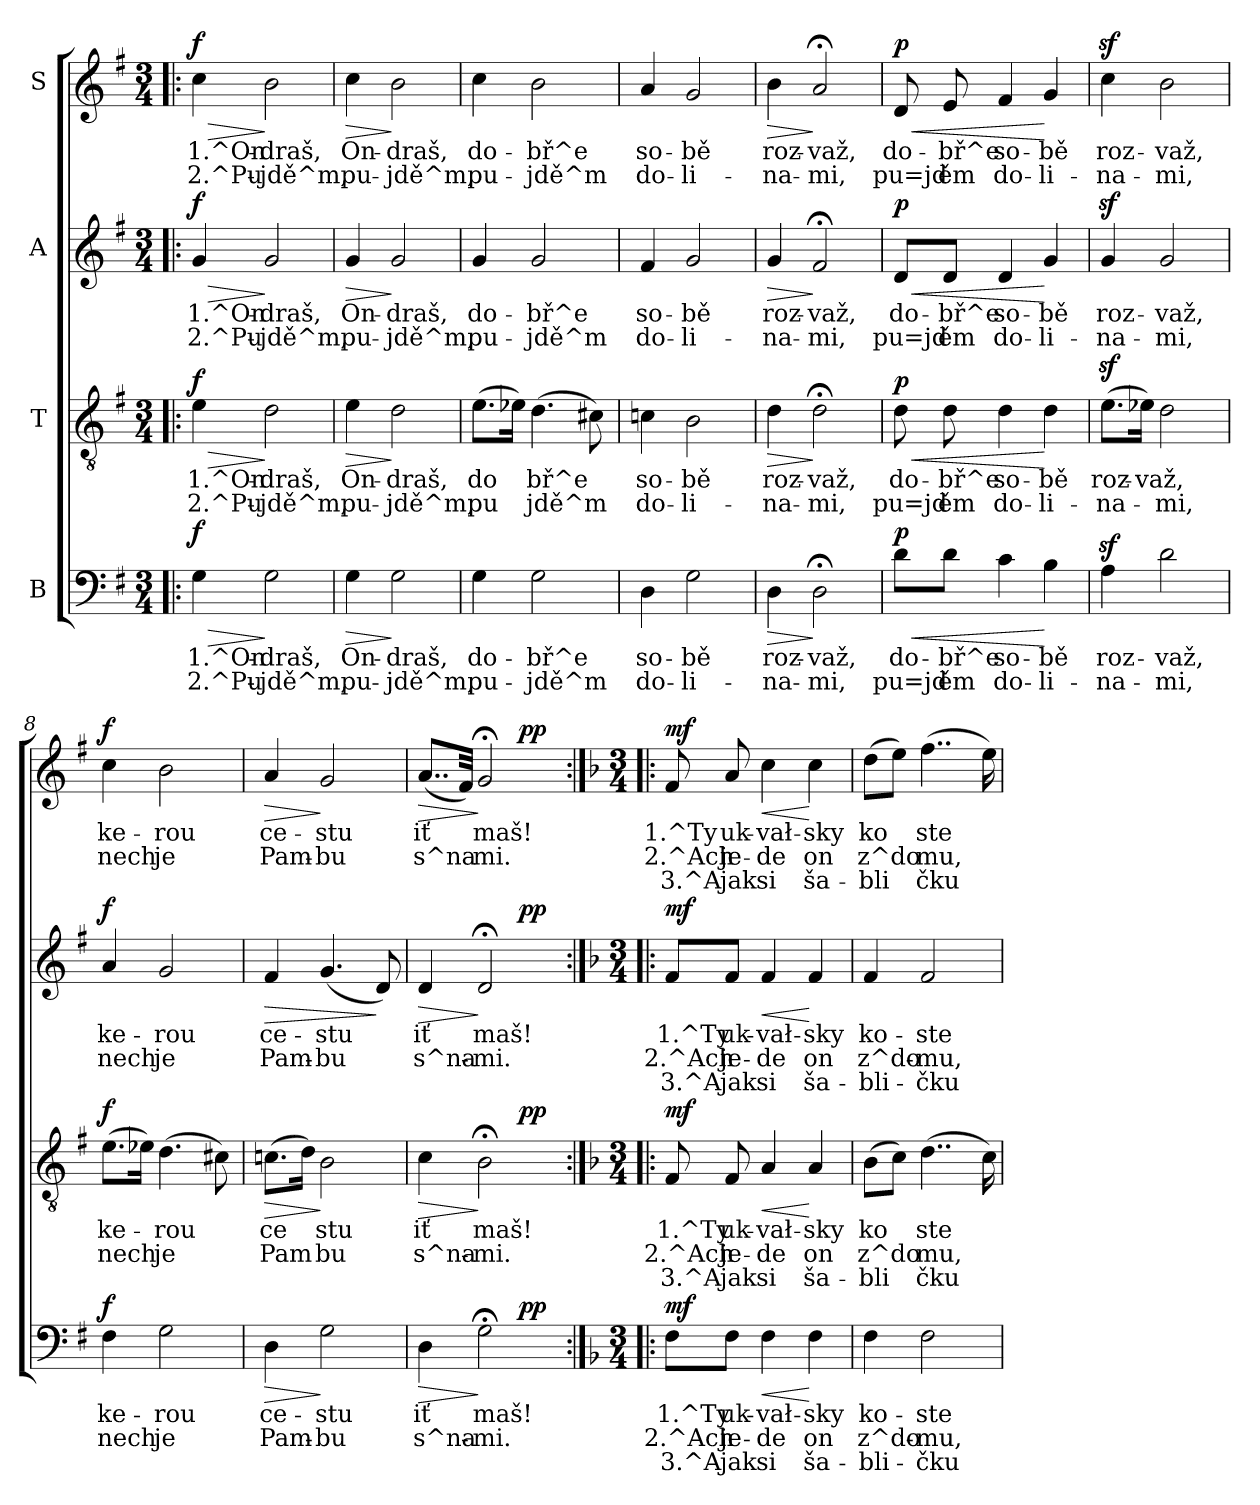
**kern	**text	**text	**text	**dynam	**kern	**text	**text	**text	**dynam	**kern	**text	**text	**text	**dynam	**kern	**text	**text	**text	**dynam
*part4	*part4	*part4	*part4	*part4	*part3	*part3	*part3	*part3	*part3	*part2	*part2	*part2	*part2	*part2	*part1	*part1	*part1	*part1	*part1
*staff4	*staff4	*staff4	*staff4	*staff4	*staff3	*staff3	*staff3	*staff3	*staff3	*staff2	*staff2	*staff2	*staff2	*staff2	*staff1	*staff1	*staff1	*staff1	*staff1
*I"B	*	*	*	*	*I"T	*	*	*	*	*I"A	*	*	*	*	*I"S	*	*	*	*
!!LO:PB:g=z
*stria5	*	*	*	*	*stria5	*	*	*	*	*stria5	*	*	*	*	*stria5	*	*	*	*
*clefF4	*	*	*	*	*clefGv2	*	*	*	*	*clefG2	*	*	*	*	*clefG2	*	*	*	*
*k[f#]	*	*	*	*	*k[f#]	*	*	*	*	*k[f#]	*	*	*	*	*k[f#]	*	*	*	*
*G:	*	*	*	*	*G:	*	*	*	*	*G:	*	*	*	*	*G:	*	*	*	*
*M3/4	*	*	*	*	*M3/4	*	*	*	*	*M3/4	*	*	*	*	*M3/4	*	*	*	*
=1!|:	=1!|:	=1!|:	=1!|:	=1!|:	=1!|:	=1!|:	=1!|:	=1!|:	=1!|:	=1!|:	=1!|:	=1!|:	=1!|:	=1!|:	=1!|:	=1!|:	=1!|:	=1!|:	=1!|:
!	!LO:LY:b:rj	!LO:LY:b:rj	!	!LO:HP:b	!	!LO:LY:b:rj	!LO:LY:b:rj	!	!LO:HP:b	!	!LO:LY:b:rj	!LO:LY:b:rj	!	!LO:HP:b	!	!LO:LY:b:rj	!LO:LY:b:rj	!	!LO:HP:b
!	!	!	!	!LO:DY:n=1:a	!	!	!	!	!LO:DY:n=1:a	!	!	!	!	!LO:DY:n=1:a	!	!	!	!	!LO:DY:n=1:a
4G\	1.^On-	-2.^Pu-	.	> f	4e\	1.^On-	-2.^Pu-	.	> f	4g/	1.^On-	-2.^Pu-	.	> f	4cc\	1.^On-	-2.^Pu-	.	> f
!	!LO:LY:b:rj	!LO:LY:b:rj	!	!	!	!LO:LY:b:rj	!LO:LY:b:rj	!	!	!	!LO:LY:b:rj	!LO:LY:b:rj	!	!	!	!LO:LY:b:rj	!LO:LY:b:rj	!	!
2G\	-draš,	jdě^m,	.	]	2d\	-draš,	jdě^m,	.	]	2g/	-draš,	jdě^m,	.	]	2b\	-draš,	jdě^m,	.	]
=2	=2	=2	=2	=2	=2	=2	=2	=2	=2	=2	=2	=2	=2	=2	=2	=2	=2	=2	=2
!	!LO:LY:b:rj	!LO:LY:b:rj	!	!LO:HP:b	!	!LO:LY:b:rj	!LO:LY:b:rj	!	!LO:HP:b	!	!LO:LY:b:rj	!LO:LY:b:rj	!	!LO:HP:b	!	!LO:LY:b:rj	!LO:LY:b:rj	!	!LO:HP:b
4G\	On-	-pu-	.	>	4e\	On-	-pu-	.	>	4g/	On-	-pu-	.	>	4cc\	On-	-pu-	.	>
!	!LO:LY:b:rj	!LO:LY:b:rj	!	!	!	!LO:LY:b:rj	!LO:LY:b:rj	!	!	!	!LO:LY:b:rj	!LO:LY:b:rj	!	!	!	!LO:LY:b:rj	!LO:LY:b:rj	!	!
2G\	-draš,	jdě^m,	.	]	2d\	-draš,	jdě^m,	.	]	2g/	-draš,	jdě^m,	.	]	2b\	-draš,	jdě^m,	.	]
=3	=3	=3	=3	=3	=3	=3	=3	=3	=3	=3	=3	=3	=3	=3	=3	=3	=3	=3	=3
!	!LO:LY:b:rj	!LO:LY:b:rj	!	!	!	!LO:LY:b:rj	!LO:LY:b:rj	!	!	!	!LO:LY:b:rj	!LO:LY:b:rj	!	!	!	!LO:LY:b:rj	!LO:LY:b:rj	!	!
4G\	do-	-pu-	.	.	(>8.e\L	do-	-pu-	.	.	4g/	do-	-pu-	.	.	4cc\	do-	-pu-	.	.
!	!	!	!	!	!	!LO:LY:b:rj	!LO:LY:b:rj	!	!	!	!	!	!	!	!	!	!	!	!
.	.	.	.	.	16e-X\J)	--	-	.	.	.	.	.	.	.	.	.	.	.	.
!	!LO:LY:b:rj	!LO:LY:b:rj	!	!	!	!LO:LY:b:rj	!LO:LY:b:rj	!	!	!	!LO:LY:b:rj	!LO:LY:b:rj	!	!	!	!LO:LY:b:rj	!LO:LY:b:rj	!	!
2G\	-bř^e	jdě^m	.	.	(>4.d\	bř^e	jdě^m	.	.	2g/	-bř^e	jdě^m	.	.	2b\	-bř^e	jdě^m	.	.
!	!	!	!	!	!	!LO:LY:b:rj	!LO:LY:b:rj	!	!	!	!	!	!	!	!	!	!	!	!
.	.	.	.	.	8c#X\)	.	.	.	.	.	.	.	.	.	.	.	.	.	.
=4	=4	=4	=4	=4	=4	=4	=4	=4	=4	=4	=4	=4	=4	=4	=4	=4	=4	=4	=4
!	!LO:LY:b:rj	!LO:LY:b:rj	!	!	!	!LO:LY:b:rj	!LO:LY:b:rj	!	!	!	!LO:LY:b:rj	!LO:LY:b:rj	!	!	!	!LO:LY:b:rj	!LO:LY:b:rj	!	!
4D\	so-	-do-	.	.	4cn\	so-	-do-	.	.	4f#/	so-	-do-	.	.	4a/	so-	-do-	.	.
!	!LO:LY:b:rj	!LO:LY:b:rj	!	!	!	!LO:LY:b:rj	!LO:LY:b:rj	!	!	!	!LO:LY:b:rj	!LO:LY:b:rj	!	!	!	!LO:LY:b:rj	!LO:LY:b:rj	!	!
2G\	-bě	li-	.	.	2B\	-bě	li-	.	.	2g/	-bě	li-	.	.	2g/	-bě	li-	.	.
=5	=5	=5	=5	=5	=5	=5	=5	=5	=5	=5	=5	=5	=5	=5	=5	=5	=5	=5	=5
!	!LO:LY:b:rj	!LO:LY:b:rj	!	!LO:HP:b	!	!LO:LY:b:rj	!LO:LY:b:rj	!	!LO:HP:b	!	!LO:LY:b:rj	!LO:LY:b:rj	!	!LO:HP:b	!	!LO:LY:b:rj	!LO:LY:b:rj	!	!LO:HP:b
4D\	-roz-	-na-	.	>	4d\	-roz-	-na-	.	>	4g/	-roz-	-na-	.	>	4b\	-roz-	-na-	.	>
!	!LO:LY:b:rj	!LO:LY:b:rj	!	!	!	!LO:LY:b:rj	!LO:LY:b:rj	!	!	!	!LO:LY:b:rj	!LO:LY:b:rj	!	!	!	!LO:LY:b:rj	!LO:LY:b:rj	!	!
2D;<\	-važ,	mi,	.	]	2d;<\	-važ,	mi,	.	]	2f#;</	-važ,	mi,	.	]	2a;</	-važ,	mi,	.	]
!!LO:LB:g=z
=6	=6	=6	=6	=6	=6	=6	=6	=6	=6	=6	=6	=6	=6	=6	=6	=6	=6	=6	=6
!	!LO:LY:b:rj	!LO:LY:b:rj	!	!LO:HP:b	!	!LO:LY:b:rj	!LO:LY:b:rj	!	!LO:HP:b	!	!LO:LY:b:rj	!LO:LY:b:rj	!	!LO:HP:b	!	!LO:LY:b:rj	!LO:LY:b:rj	!	!LO:HP:b
!	!	!	!	!LO:DY:n=1:a	!	!	!	!	!LO:DY:n=1:a	!	!	!	!	!LO:DY:n=1:a	!	!	!	!	!LO:DY:n=1:a
8d\L	do-	-pu=jd	.	< p	8d\	do-	-pu=jd	.	< p	8d/L	do-	-pu=jd	.	< p	8d/	do-	-pu=jd	.	< p
!	!LO:LY:b:rj	!LO:LY:b:rj	!	!	!	!LO:LY:b:rj	!LO:LY:b:rj	!	!	!	!LO:LY:b:rj	!LO:LY:b:rj	!	!	!	!LO:LY:b:rj	!LO:LY:b:rj	!	!
8d\J	bř^e	ěm	.	.	8d\	bř^e	ěm	.	.	8d/J	bř^e	ěm	.	.	8e/	bř^e	ěm	.	.
!	!LO:LY:b:rj	!LO:LY:b:rj	!	!	!	!LO:LY:b:rj	!LO:LY:b:rj	!	!	!	!LO:LY:b:rj	!LO:LY:b:rj	!	!	!	!LO:LY:b:rj	!LO:LY:b:rj	!	!
4c\	so-	-do-	.	.	4d\	so-	-do-	.	.	4d/	so-	-do-	.	.	4f#/	so-	-do-	.	.
!	!LO:LY:b:rj	!LO:LY:b:rj	!	!	!	!LO:LY:b:rj	!LO:LY:b:rj	!	!	!	!LO:LY:b:rj	!LO:LY:b:rj	!	!	!	!LO:LY:b:rj	!LO:LY:b:rj	!	!
4B\	-bě	li-	.	[	4d\	-bě	li-	.	[	4g/	-bě	li-	.	[	4g/	-bě	li-	.	[
=7	=7	=7	=7	=7	=7	=7	=7	=7	=7	=7	=7	=7	=7	=7	=7	=7	=7	=7	=7
!	!LO:LY:b:rj	!LO:LY:b:rj	!	!	!	!LO:LY:b:rj	!LO:LY:b:rj	!	!	!	!LO:LY:b:rj	!LO:LY:b:rj	!	!	!	!LO:LY:b:rj	!LO:LY:b:rj	!	!
4Az>\	-roz-	-na-	.	.	(>8.ez>\L	-roz-	-na-	.	.	4gz>/	-roz-	-na-	.	.	4ccz>\	-roz-	-na-	.	.
!	!	!	!	!	!	!LO:LY:b:rj	!LO:LY:b:rj	!	!	!	!	!	!	!	!	!	!	!	!
.	.	.	.	.	16e-X\J)	-važ,	.	.	.	.	.	.	.	.	.	.	.	.	.
!	!LO:LY:b:rj	!LO:LY:b:rj	!	!	!	!LO:LY:b:rj	!LO:LY:b:rj	!	!	!	!LO:LY:b:rj	!LO:LY:b:rj	!	!	!	!LO:LY:b:rj	!LO:LY:b:rj	!	!
2d\	-važ,	mi,	.	.	2d\	.	mi,	.	.	2g/	-važ,	mi,	.	.	2b\	-važ,	mi,	.	.
=8	=8	=8	=8	=8	=8	=8	=8	=8	=8	=8	=8	=8	=8	=8	=8	=8	=8	=8	=8
!	!LO:LY:b:rj	!LO:LY:b:rj	!	!LO:DY:a	!	!LO:LY:b:rj	!LO:LY:b:rj	!	!LO:DY:a	!	!LO:LY:b:rj	!LO:LY:b:rj	!	!LO:DY:a	!	!LO:LY:b:rj	!LO:LY:b:rj	!	!LO:DY:a
4F#\	ke-	-nech	.	f	(>8.e\L	ke-	-nech	.	f	4a/	ke-	-nech	.	f	4cc\	ke-	-nech	.	f
!	!	!	!	!	!	!LO:LY:b:rj	!LO:LY:b:rj	!	!	!	!	!	!	!	!	!	!	!	!
.	.	.	.	.	16e-X\J)	.	.	.	.	.	.	.	.	.	.	.	.	.	.
!	!LO:LY:b:rj	!LO:LY:b:rj	!	!	!	!LO:LY:b:rj	!LO:LY:b:rj	!	!	!	!LO:LY:b:rj	!LO:LY:b:rj	!	!	!	!LO:LY:b:rj	!LO:LY:b:rj	!	!
2G\	rou	je	.	.	(>4.d\	rou	je	.	.	2g/	rou	je	.	.	2b\	rou	je	.	.
!	!	!	!	!	!	!LO:LY:b:rj	!LO:LY:b:rj	!	!	!	!	!	!	!	!	!	!	!	!
.	.	.	.	.	8c#X\)	.	.	.	.	.	.	.	.	.	.	.	.	.	.
=9	=9	=9	=9	=9	=9	=9	=9	=9	=9	=9	=9	=9	=9	=9	=9	=9	=9	=9	=9
!	!LO:LY:b:rj	!LO:LY:b:rj	!	!LO:HP:b	!	!LO:LY:b:rj	!LO:LY:b:rj	!	!LO:HP:b	!	!LO:LY:b:rj	!LO:LY:b:rj	!	!LO:HP:b	!	!LO:LY:b:rj	!LO:LY:b:rj	!	!LO:HP:b
4D\	ce-	-Pam-	.	>	(>8.cn\L	ce-	-Pam-	.	>	4f#/	ce-	-Pam-	.	>	4a/	ce-	-Pam-	.	>
!	!	!	!	!	!	!LO:LY:b:rj	!LO:LY:b:rj	!	!	!	!	!	!	!	!	!	!	!	!
.	.	.	.	.	16d\J)	--	-	.	.	.	.	.	.	.	.	.	.	.	.
!	!LO:LY:b:rj	!LO:LY:b:rj	!	!	!	!LO:LY:b:rj	!LO:LY:b:rj	!	!	!	!LO:LY:b:rj	!LO:LY:b:rj	!	!	!	!LO:LY:b:rj	!LO:LY:b:rj	!	!
2G\	-stu	bu	.	]	2B\	stu	bu	.	]	(<4.g/	-stu	bu	.	.	2g/	-stu	bu	.	]
!	!	!	!	!	!	!	!	!	!	!	!LO:LY:b:rj	!LO:LY:b:rj	!	!	!	!	!	!	!
.	.	.	.	.	.	.	.	.	.	8d/)	.	.	.	]	.	.	.	.	.
=10	=10	=10	=10	=10	=10	=10	=10	=10	=10	=10	=10	=10	=10	=10	=10	=10	=10	=10	=10
!	!	!	!	!	!	!	!	!	!	!	!	!	!	!	!LO:TX:a:i:t=rit.	!	!	!	!
!	!	!	!	!	!	!	!	!	!	!LO:TX:a:i:t=rit.	!	!	!	!	!	!	!	!	!
!	!	!	!	!	!LO:TX:a:i:t=rit.	!	!	!	!	!	!	!	!	!	!	!	!	!	!
!LO:TX:a:i:t=rit.	!	!	!	!	!	!	!	!	!	!	!	!	!	!	!	!	!	!	!
!	!LO:LY:b:rj	!LO:LY:b:rj	!	!LO:HP:b	!	!LO:LY:b:rj	!LO:LY:b:rj	!	!LO:HP:b	!	!LO:LY:b:rj	!LO:LY:b:rj	!	!LO:HP:b	!	!LO:LY:b:rj	!LO:LY:b:rj	!	!LO:HP:b
*^	*	*	*	*	*^	*	*	*	*	*^	*	*	*	*	*^	*	*	*	*
4D\	4...ryy	iť	s^na-	.	>	4c\	4...ryy	iť	s^na-	.	>	4d/	4...ryy	iť	s^na-	.	>	(<8..a/L	4...ryy	iť	s^na-	.	>
!	!	!	!	!	!	!	!	!	!	!	!	!	!	!	!	!	!	!	!	!LO:LY:b:rj	!LO:LY:b:rj	!	!
.	.	.	.	.	.	.	.	.	.	.	.	.	.	.	.	.	.	32f#/J)	.	--	-	.	.
!	!	!LO:LY:b:rj	!LO:LY:b:rj	!	!	!	!	!LO:LY:b:rj	!LO:LY:b:rj	!	!	!	!	!LO:LY:b:rj	!LO:LY:b:rj	!	!	!	!	!LO:LY:b:rj	!LO:LY:b:rj	!	!
2G;<\	.	-maš!	mi.	.	]	2B;<\	.	-maš!	mi.	.	]	2d;</	.	-maš!	mi.	.	]	2g;</	.	maš!	mi.	.	]
!	!	!	!	!	!LO:DY:a	!	!	!	!	!	!LO:DY:a	!	!	!	!	!	!LO:DY:a	!	!	!	!	!	!LO:DY:a
.	4ryy	.	.	.	pp	.	4ryy	.	.	.	pp	.	4ryy	.	.	.	pp	.	4ryy	.	.	.	pp
.	32ryy	.	.	.	.	.	32ryy	.	.	.	.	.	32ryy	.	.	.	.	.	32ryy	.	.	.	.
*v	*v	*	*	*	*	*	*	*	*	*	*	*v	*v	*	*	*	*	*v	*v	*	*	*	*
*	*	*	*	*	*v	*v	*	*	*	*	*	*	*	*	*	*	*	*	*	*
!!LO:PB:g=z
=11:|!|:	=11:|!|:	=11:|!|:	=11:|!|:	=11:|!|:	=11:|!|:	=11:|!|:	=11:|!|:	=11:|!|:	=11:|!|:	=11:|!|:	=11:|!|:	=11:|!|:	=11:|!|:	=11:|!|:	=11:|!|:	=11:|!|:	=11:|!|:	=11:|!|:	=11:|!|:
*k[b-]	*	*	*	*	*k[b-]	*	*	*	*	*k[b-]	*	*	*	*	*k[b-]	*	*	*	*
*F:	*	*	*	*	*F:	*	*	*	*	*F:	*	*	*	*	*F:	*	*	*	*
*M3/4	*	*	*	*	*M3/4	*	*	*	*	*M3/4	*	*	*	*	*M3/4	*	*	*	*
*^	*	*	*	*	*^	*	*	*	*	*^	*	*	*	*	*^	*	*	*	*
!	!	!LO:LY:b:rj	!LO:LY:b:rj	!LO:LY:b:rj	!LO:DY:a	!	!	!LO:LY:b:rj	!LO:LY:b:rj	!LO:LY:b:rj	!LO:DY:a	!	!	!LO:LY:b:rj	!LO:LY:b:rj	!LO:LY:b:rj	!LO:DY:a	!	!	!LO:LY:b:rj	!LO:LY:b:rj	!LO:LY:b:rj	!LO:DY:a
*v	*v	*	*	*	*	*	*	*	*	*	*	*v	*v	*	*	*	*	*v	*v	*	*	*	*
*	*	*	*	*	*v	*v	*	*	*	*	*	*	*	*	*	*	*	*	*	*
8F\L	1.^Ty	2.^Ach	3.^A	mf	8F/	1.^Ty	2.^Ach	3.^A	mf	8f/L	1.^Ty	2.^Ach	3.^A	mf	8f/	1.^Ty	2.^Ach	3.^A	mf
!	!LO:LY:b:rj	!LO:LY:b:rj	!LO:LY:b:rj	!	!	!LO:LY:b:rj	!LO:LY:b:rj	!LO:LY:b:rj	!	!	!LO:LY:b:rj	!LO:LY:b:rj	!LO:LY:b:rj	!	!	!LO:LY:b:rj	!LO:LY:b:rj	!LO:LY:b:rj	!
8F\J	uk-	-je-	-jak	.	8F/	uk-	-je-	-jak	.	8f/J	uk-	-je-	-jak	.	8a/	uk-	-je-	-jak	.
!	!LO:LY:b:rj	!LO:LY:b:rj	!LO:LY:b:rj	!LO:HP:b	!	!LO:LY:b:rj	!LO:LY:b:rj	!LO:LY:b:rj	!LO:HP:b	!	!LO:LY:b:rj	!LO:LY:b:rj	!LO:LY:b:rj	!LO:HP:b	!	!LO:LY:b:rj	!LO:LY:b:rj	!LO:LY:b:rj	!LO:HP:b
4F\	vał-	-de	si	<	4A/	vał-	-de	si	<	4f/	vał-	-de	si	<	4cc\	vał-	-de	si	<
!	!LO:LY:b:rj	!LO:LY:b:rj	!LO:LY:b:rj	!	!	!LO:LY:b:rj	!LO:LY:b:rj	!LO:LY:b:rj	!	!	!LO:LY:b:rj	!LO:LY:b:rj	!LO:LY:b:rj	!	!	!LO:LY:b:rj	!LO:LY:b:rj	!LO:LY:b:rj	!
4F\	sky	on	ša-	[	4A/	sky	on	ša-	[	4f/	sky	on	ša-	[	4cc\	sky	on	ša-	[
=12	=12	=12	=12	=12	=12	=12	=12	=12	=12	=12	=12	=12	=12	=12	=12	=12	=12	=12	=12
!	!LO:LY:b:rj	!LO:LY:b:rj	!LO:LY:b:rj	!	!	!LO:LY:b:rj	!LO:LY:b:rj	!LO:LY:b:rj	!	!	!LO:LY:b:rj	!LO:LY:b:rj	!LO:LY:b:rj	!	!	!LO:LY:b:rj	!LO:LY:b:rj	!LO:LY:b:rj	!
4F\	-ko-	-z^do-	-bli-	.	(>8B-\L	-ko-	-z^do-	-bli-	.	4f/	-ko-	-z^do-	-bli-	.	(>8dd\L	-ko-	-z^do-	-bli-	.
!	!	!	!	!	!	!LO:LY:b:rj	!LO:LY:b:rj	!LO:LY:b:rj	!	!	!	!	!	!	!	!LO:LY:b:rj	!LO:LY:b:rj	!LO:LY:b:rj	!
.	.	.	.	.	8c\J)	--	--	-	.	.	.	.	.	.	8ee\J)	--	--	-	.
!	!LO:LY:b:rj	!LO:LY:b:rj	!LO:LY:b:rj	!	!	!LO:LY:b:rj	!LO:LY:b:rj	!LO:LY:b:rj	!	!	!LO:LY:b:rj	!LO:LY:b:rj	!LO:LY:b:rj	!	!	!LO:LY:b:rj	!LO:LY:b:rj	!LO:LY:b:rj	!
2F\	-ste-	-mu,	čku	.	(>4..d\	ste-	-mu,	čku	.	2f/	-ste-	-mu,	čku	.	(>4..ff\	ste-	-mu,	čku	.
!	!	!	!	!	!	!LO:LY:b:rj	!LO:LY:b:rj	!LO:LY:b:rj	!	!	!	!	!	!	!	!LO:LY:b:rj	!LO:LY:b:rj	!LO:LY:b:rj	!
.	.	.	.	.	16c\)	-	-	.	.	.	.	.	.	.	16ee\)	-	-	.	.
=	=	=	=	=	=	=	=	=	=	=	=	=	=	=	=	=	=	=	=
*-	*-	*-	*-	*-	*-	*-	*-	*-	*-	*-	*-	*-	*-	*-	*-	*-	*-	*-	*-
